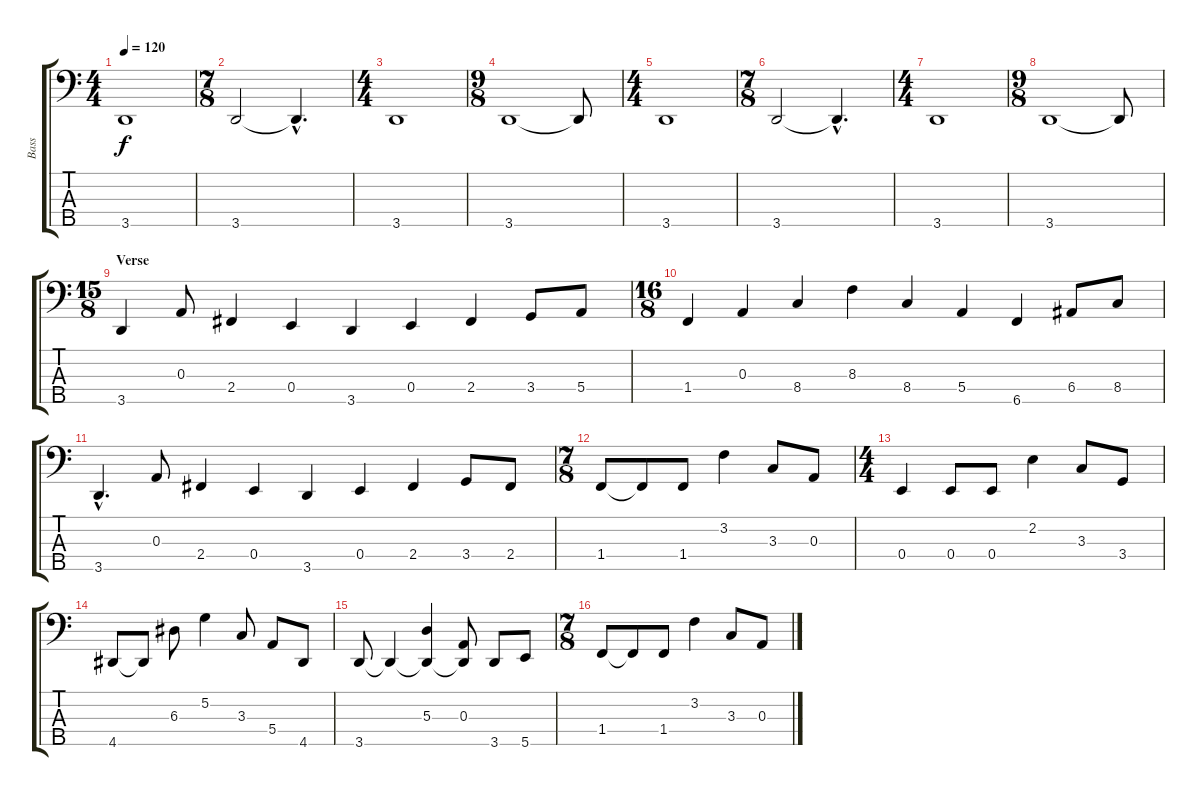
\track ("Bass" "Bass") {instrument electricbassfinger}
\staff {score tabs}
\tuning (G2 D2 A1 E1 B0) {hide}
\ts (4 4)
\tempo 120
\clef f4
\ks c
3.5.1{dy f instrument electricbassfinger} |
\ts (7 8)
3.5.2 3.5{hac t}.4{d} |
\ts (4 4)
3.5.1 |
\ts (9 8)
3.5.1 3.5{t}.8 |
\ts (4 4)
3.5.1 |
\ts (7 8)
3.5.2 3.5{hac t}.4{d} |
\ts (4 4)
3.5.1 |
\ts (9 8)
3.5.1 3.5{t}.8 |
\ts (15 8)
\section ("" "Verse")
3.5.4 0.3.8 2.4.4 0.4.4 3.5.4 0.4.4 2.4.4 3.4.8 5.4.8 |
\ts (16 8)
1.4.4 0.3.4 8.4.4 8.3.4 8.4.4 5.4.4 6.5.4 6.4.8 8.4.8 |
3.5{hac}.4{d} 0.3.8 2.4.4 0.4.4 3.5.4 0.4.4 2.4.4 3.4.8 2.4.8 |
\ts (7 8)
1.4.8 1.4{t}.8 1.4.8 3.2.4 3.3.8 0.3.8 |
\ts (4 4)
0.4.4 0.4.8 0.4.8 2.2.4 3.3.8 3.4.8 |
4.5.8 4.5{t}.8 6.3.8 5.2.4 3.3.8 5.4.8 4.5.8 |
3.5.8 3.5{t}.4 (5.3 3.5{t}).4 (0.3 3.5{t}).8 3.5.8 5.5.8 |
\ts (7 8)
1.4.8 1.4{t}.8 1.4.8 3.2.4 3.3.8 0.3.8
